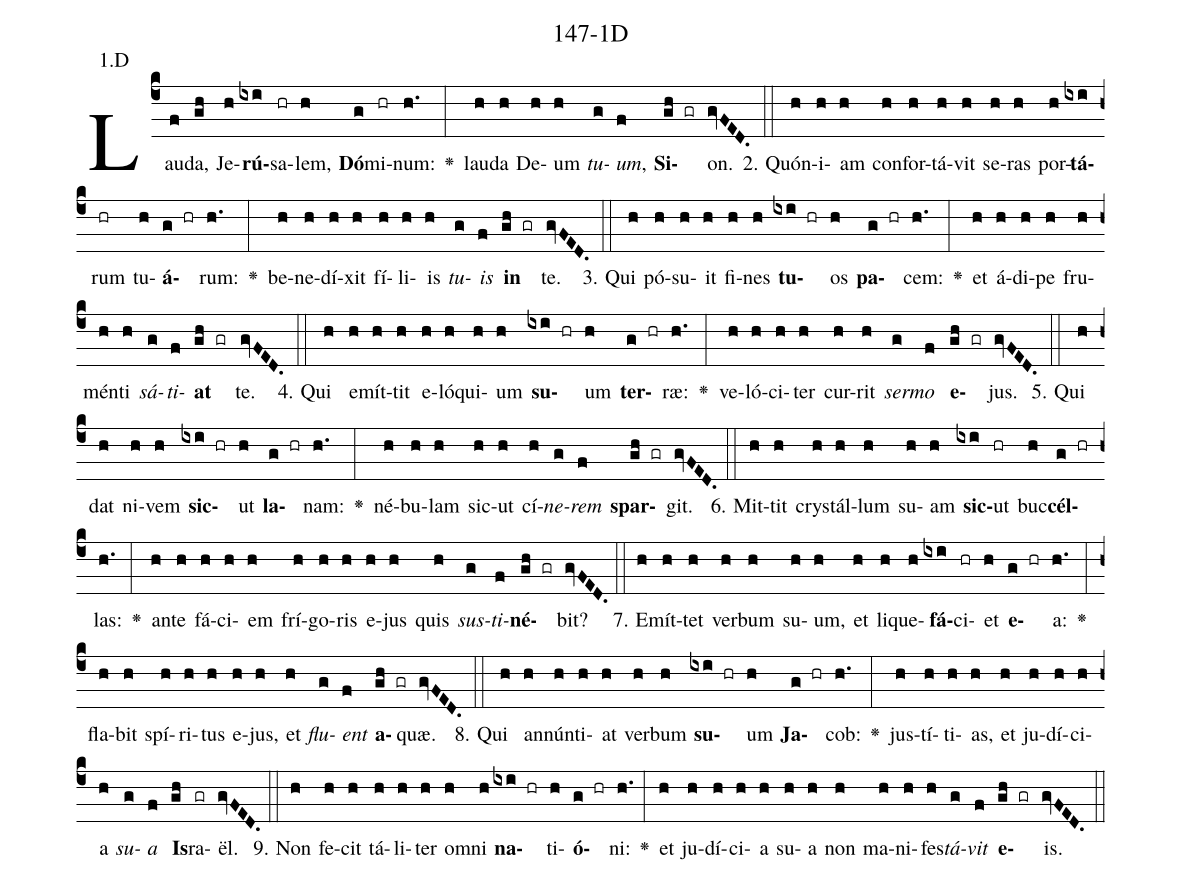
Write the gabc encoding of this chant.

name: 147-1D;
annotation: 1.D;
%%
(c4)Lau(f)da,(gh) Je(h)<b>rú</b>(ixi)sa(hr)lem,(h) <b>Dó</b>(g)mi(hr)num:(h.) <v>\greheightstar</v>(:) lau(h)da(h) De(h)um(h) <i>tu</i>(g)<i>um</i>,(f) <b>Si</b>(gh gr)on.(gvFED.) (::)
2. Quón(h)i(h)am(h) con(h)for(h)tá(h)vit(h) se(h)ras(h) por(h)<b>tá</b>(ixi)rum(hr) tu(h)<b>á</b>(g hr)rum:(h.) <v>\greheightstar</v>(:) be(h)ne(h)dí(h)xit(h) fí(h)li(h)is(h) <i>tu</i>(g)<i>is</i>(f) <b>in</b>(gh gr) te.(gvFED.) (::)
3. Qui(h) pó(h)su(h)it(h) fi(h)nes(h) <b>tu</b>(ixi hr)os(h) <b>pa</b>(g hr)cem:(h.) <v>\greheightstar</v>(:) et(h) á(h)di(h)pe(h) fru(h)mén(h)ti(h) <i>sá</i>(g)<i>ti</i>(f)<b>at</b>(gh gr) te.(gvFED.) (::)
4. Qui(h) e(h)mít(h)tit(h) e(h)ló(h)qui(h)um(h) <b>su</b>(ixi hr)um(h) <b>ter</b>(g hr)ræ:(h.) <v>\greheightstar</v>(:) ve(h)ló(h)ci(h)ter(h) cur(h)rit(h) <i>ser</i>(g)<i>mo</i>(f) <b>e</b>(gh gr)jus.(gvFED.) (::)
5. Qui(h) dat(h) ni(h)vem(h) <b>sic</b>(ixi hr)ut(h) <b>la</b>(g hr)nam:(h.) <v>\greheightstar</v>(:) né(h)bu(h)lam(h) sic(h)ut(h) cí(h)<i>ne</i>(g)<i>rem</i>(f) <b>spar</b>(gh gr)git.(gvFED.) (::)
6. Mit(h)tit(h) crys(h)tál(h)lum(h) su(h)am(h) <b>sic</b>(ixi)ut(hr) buc(h)<b>cél</b>(g hr)las:(h.) <v>\greheightstar</v>(:) an(h)te(h) fá(h)ci(h)em(h) frí(h)go(h)ris(h) e(h)jus(h) quis(h) <i>sus</i>(g)<i>ti</i>(f)<b>né</b>(gh gr)bit?(gvFED.) (::)
7. E(h)mít(h)tet(h) ver(h)bum(h) su(h)um,(h) et(h) li(h)que(h)<b>fá</b>(ixi)ci(hr)et(h) <b>e</b>(g hr)a:(h.) <v>\greheightstar</v>(:) fla(h)bit(h) spí(h)ri(h)tus(h) e(h)jus,(h) et(h) <i>flu</i>(g)<i>ent</i>(f) <b>a</b>(gh gr)quæ.(gvFED.) (::)
8. Qui(h) an(h)nún(h)ti(h)at(h) ver(h)bum(h) <b>su</b>(ixi hr)um(h) <b>Ja</b>(g hr)cob:(h.) <v>\greheightstar</v>(:) jus(h)tí(h)ti(h)as,(h) et(h) ju(h)dí(h)ci(h)a(h) <i>su</i>(g)<i>a</i>(f) <b>Is</b>(gh)ra(gr)ël.(gvFED.) (::)
9. Non(h) fe(h)cit(h) tá(h)li(h)ter(h) om(h)ni(h) <b>na</b>(ixi hr)ti(h)<b>ó</b>(g hr)ni:(h.) <v>\greheightstar</v>(:) et(h) ju(h)dí(h)ci(h)a(h) su(h)a(h) non(h) ma(h)ni(h)fes(h)<i>tá</i>(g)<i>vit</i>(f) <b>e</b>(gh gr)is.(gvFED.) (::)
